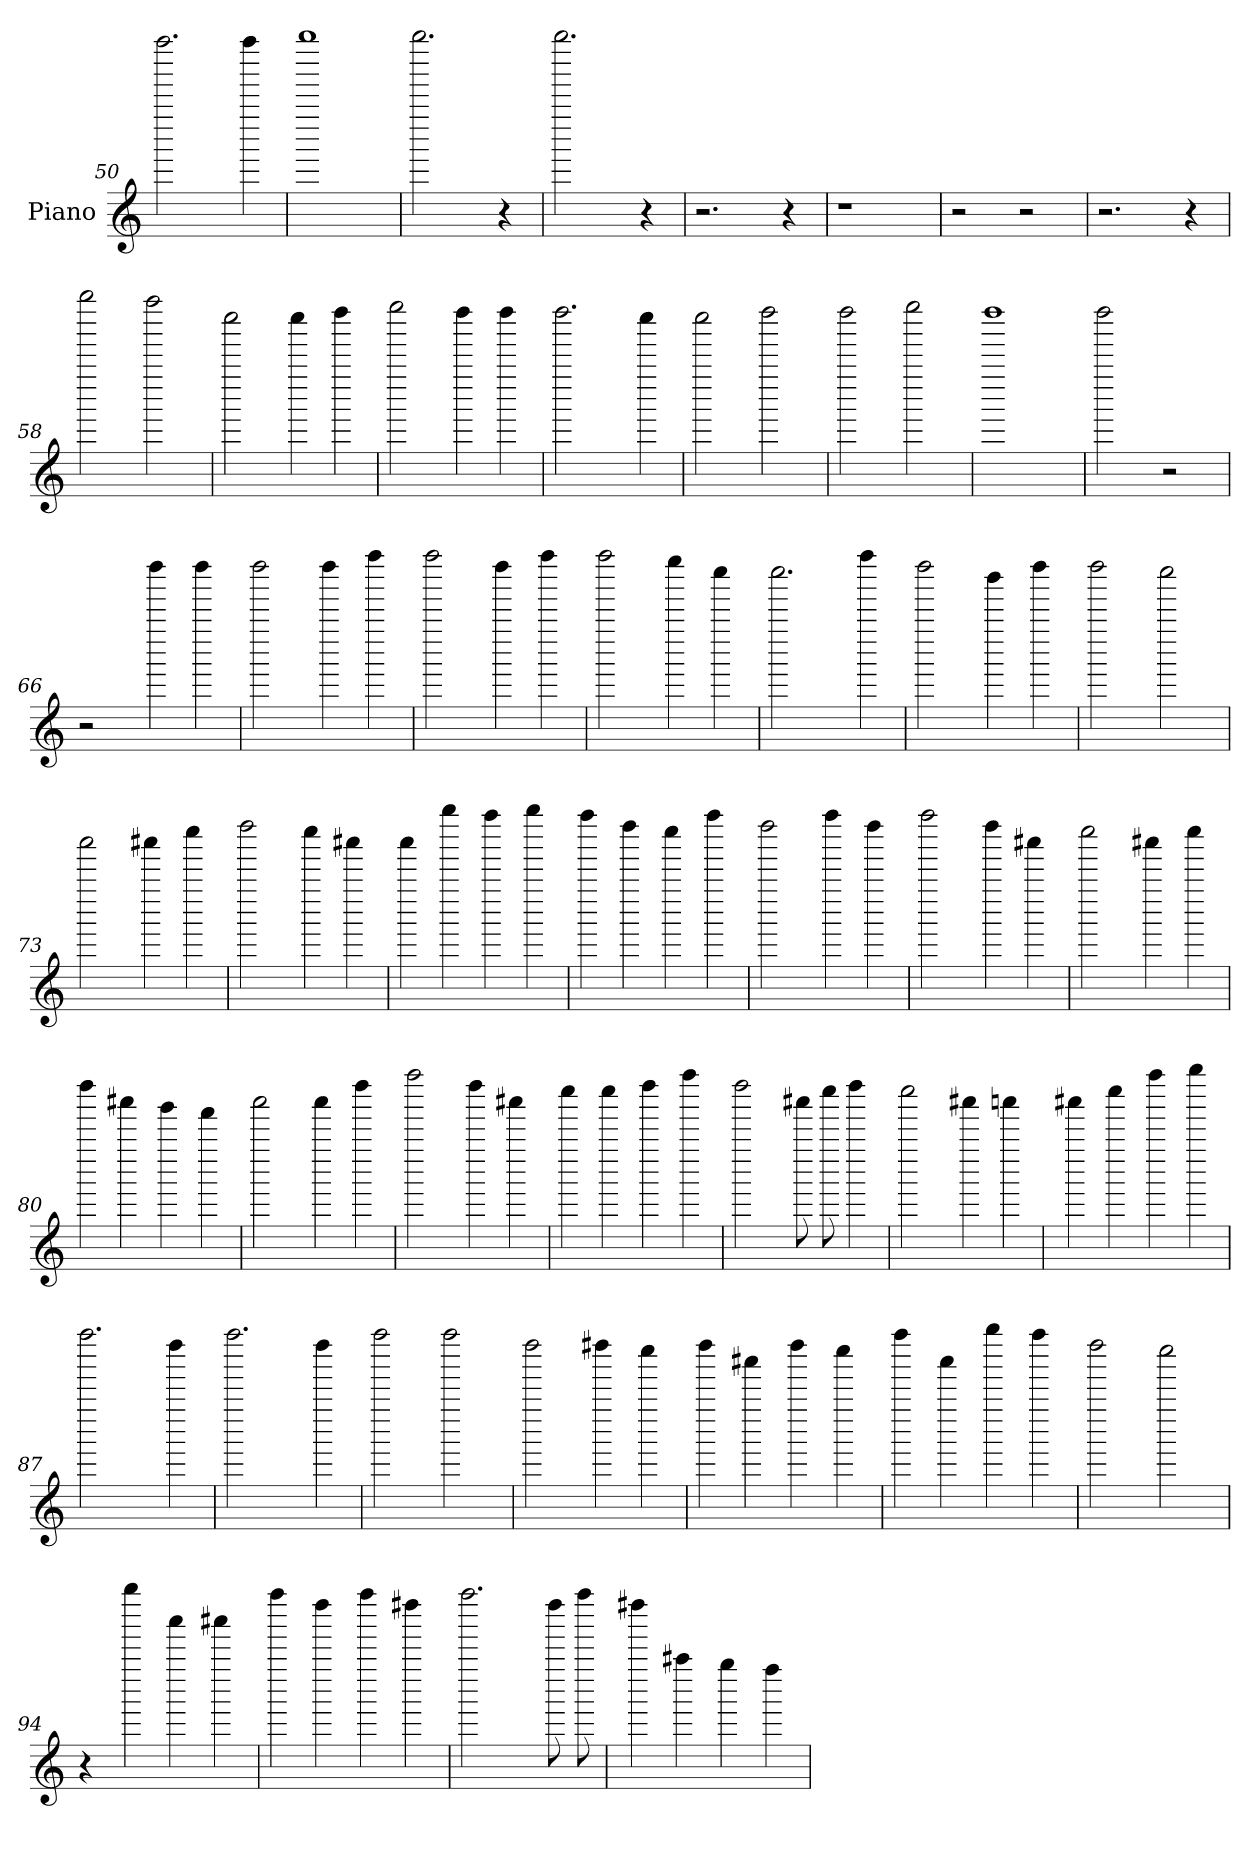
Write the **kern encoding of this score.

**kern
*part1
*staff1
*I"Piano
*I'Pno.
=50
2.ffffff
4ffffff
=51
1gggggg
=52
2.gggggg
4r
=53
2.gggggg
4r
=54
2.r
4r
=55
1r
=56
2r
2r
=57
2.r
4r
=58
2gggggg
2ffffff
=59
2cccccc
4cccccc
4dddddd
=60
2eeeeee
4dddddd
4dddddd
=61
2.dddddd
4cccccc
=62
2cccccc
2dddddd
=63
2dddddd
2eeeeee
=64
1dddddd
=65
2dddddd
2r
=66
2r
4dddddd
4dddddd
=67
2dddddd
4dddddd
4ffffff
=68
2ffffff
4dddddd
4ffffff
=69
2ffffff
4eeeeee
4cccccc
=70
2.cccccc
4ffffff
=71
2dddddd
4bbbbb
4dddddd
=72
2dddddd
2cccccc
=73
2aaaaa
4aaaaa#
4cccccc
=74
2dddddd
4cccccc
4aaaaa#
=75
4aaaaa
4gggggg
4ffffff
4gggggg
=76
4ffffff
4dddddd
4cccccc
4ffffff
=77
2dddddd
4ffffff
4dddddd
=78
2ffffff
4dddddd
4aaaaa#
=79
2cccccc
4aaaaa#
4cccccc
=80
4dddddd
4aaaaa#
4ggggg
4fffff
=81
2aaaaa
4aaaaa
4dddddd
=82
2ffffff
4dddddd
4aaaaa#
=83
4cccccc
4cccccc
4dddddd
4ffffff
=84
2dddddd
8aaaaa#
8cccccc
4dddddd
=85
2cccccc
4aaaaa#
4aaaaa
=86
4aaaaa#
4cccccc
4ffffff
4gggggg
=87
2.ffffff
4dddddd
=88
2.ffffff
4dddddd
=89
2ffffff
2ffffff
=90
2dddddd
4dddddd#
4cccccc
=91
4dddddd
4aaaaa#
4dddddd
4cccccc
=92
4ffffff
4aaaaa
4gggggg
4ffffff
=93
2dddddd
2cccccc
=94
4r
4gggggg
4aaaaa
4aaaaa#
=95
4ffffff
4dddddd
4ffffff
4dddddd#
=96
2.ffffff
8dddddd
8ffffff
=97
4dddddd#
4aaaa#
4gggg
4ffff
=
*-
